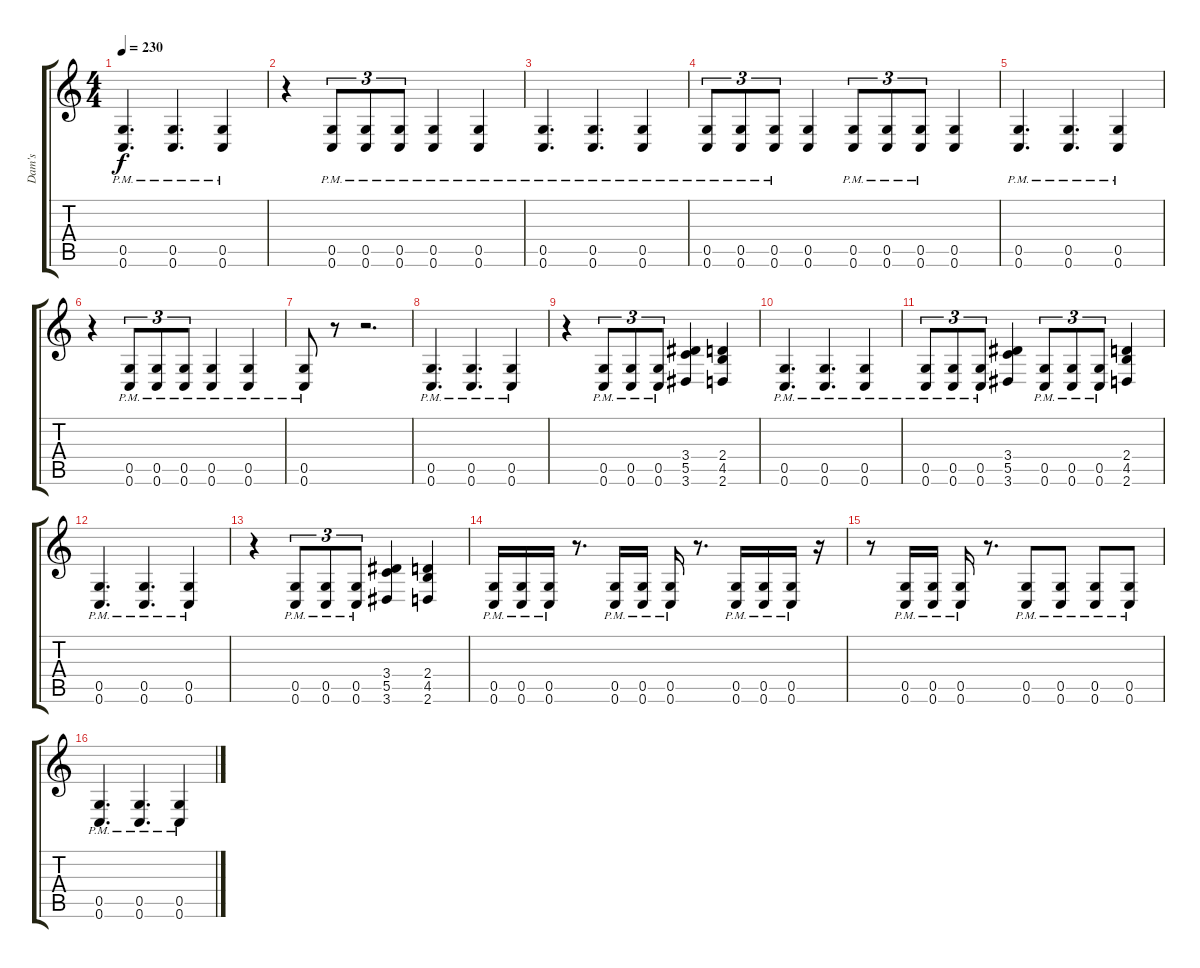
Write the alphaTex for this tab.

\track ("Dam's" "Dam's") {instrument distortionguitar}
\staff {score tabs}
\tuning (D4 A3 F3 C3 G2 C2) {hide}
\ts (4 4)
\tempo 230
\clef g2
\ks c
(0.5{pm} 0.6{pm}).4{d dy f} (0.5{pm} 0.6{pm}).4{d} (0.5{pm} 0.6{pm}).4 |
r.4 (0.5{pm} 0.6{pm}).8{tu (3 2)} (0.5{pm} 0.6{pm}).8{tu (3 2)} (0.5{pm} 0.6{pm}).8{tu (3 2)} (0.5{pm} 0.6{pm}).4 (0.5{pm} 0.6{pm}).4 |
(0.5{pm} 0.6{pm}).4{d} (0.5{pm} 0.6{pm}).4{d} (0.5{pm} 0.6{pm}).4 |
(0.5{pm} 0.6{pm}).8{tu (3 2)} (0.5{pm} 0.6{pm}).8{tu (3 2)} (0.5{pm} 0.6{pm}).8{tu (3 2)} (0.5 0.6).4 (0.5{pm} 0.6{pm}).8{tu (3 2)} (0.5{pm} 0.6{pm}).8{tu (3 2)} (0.5{pm} 0.6{pm}).8{tu (3 2)} (0.5 0.6).4 |
(0.5{pm} 0.6{pm}).4{d} (0.5{pm} 0.6{pm}).4{d} (0.5{pm} 0.6{pm}).4 |
r.4 (0.5{pm} 0.6{pm}).8{tu (3 2)} (0.5{pm} 0.6{pm}).8{tu (3 2)} (0.5{pm} 0.6{pm}).8{tu (3 2)} (0.5{pm} 0.6{pm}).4 (0.5{pm} 0.6{pm}).4 |
(0.5{pm} 0.6{pm}).8 r.8 r.2{d} |
(0.5{pm} 0.6{pm}).4{d} (0.5{pm} 0.6{pm}).4{d} (0.5{pm} 0.6{pm}).4 |
r.4 (0.5{pm} 0.6{pm}).8{tu (3 2)} (0.5{pm} 0.6{pm}).8{tu (3 2)} (0.5{pm} 0.6{pm}).8{tu (3 2)} (3.4 5.5 3.6).4 (2.4 4.5 2.6).4 |
(0.5{pm} 0.6{pm}).4{d} (0.5{pm} 0.6{pm}).4{d} (0.5{pm} 0.6{pm}).4 |
(0.5{pm} 0.6{pm}).8{tu (3 2)} (0.5{pm} 0.6{pm}).8{tu (3 2)} (0.5{pm} 0.6{pm}).8{tu (3 2)} (3.4 5.5 3.6).4 (0.5{pm} 0.6{pm}).8{tu (3 2)} (0.5{pm} 0.6{pm}).8{tu (3 2)} (0.5{pm} 0.6{pm}).8{tu (3 2)} (2.4 4.5 2.6).4 |
(0.5{pm} 0.6{pm}).4{d} (0.5{pm} 0.6{pm}).4{d} (0.5{pm} 0.6{pm}).4 |
r.4 (0.5{pm} 0.6{pm}).8{tu (3 2)} (0.5{pm} 0.6{pm}).8{tu (3 2)} (0.5{pm} 0.6{pm}).8{tu (3 2)} (3.4 5.5 3.6).4 (2.4 4.5 2.6).4 |
(0.5{pm} 0.6{pm}).16 (0.5{pm} 0.6{pm}).16 (0.5{pm} 0.6{pm}).16 r.8{d} (0.5{pm} 0.6{pm}).16 (0.5{pm} 0.6{pm}).16 (0.5{pm} 0.6{pm}).16 r.8{d} (0.5{pm} 0.6{pm}).16 (0.5{pm} 0.6{pm}).16 (0.5{pm} 0.6{pm}).16 r.16 |
r.8 (0.5{pm} 0.6{pm}).16 (0.5{pm} 0.6{pm}).16 (0.5{pm} 0.6{pm}).16 r.8{d} (0.5{pm} 0.6{pm}).8 (0.5{pm} 0.6{pm}).8 (0.5{pm} 0.6{pm}).8 (0.5{pm} 0.6{pm}).8 |
(0.5{pm} 0.6{pm}).4{d} (0.5{pm} 0.6{pm}).4{d} (0.5{pm} 0.6{pm}).4
